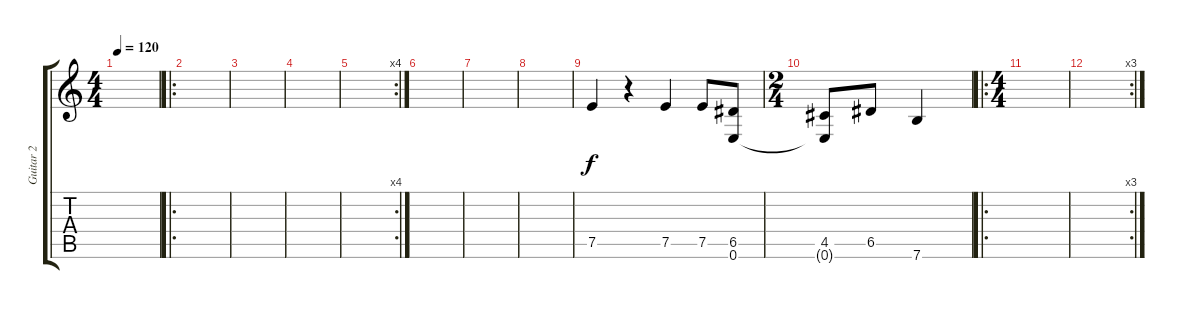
\track ("Guitar 2" "Guitar 2") {instrument overdrivenguitar}
\staff {score tabs}
\tuning (E4 B3 G3 D3 A2 E2) {hide}
\ts (4 4)
\tempo 120
\clef g2
\ks c
|
\ro
|
|
|
\rc 4
|
|
|
|
7.5.4 r.4 7.5.4 7.5.8 (6.5 0.6).8 |
\ts (2 4)
(4.5 0.6{t}).8 6.5.8 7.6.4 |
\ro
\ts (4 4)
|
\rc 3
